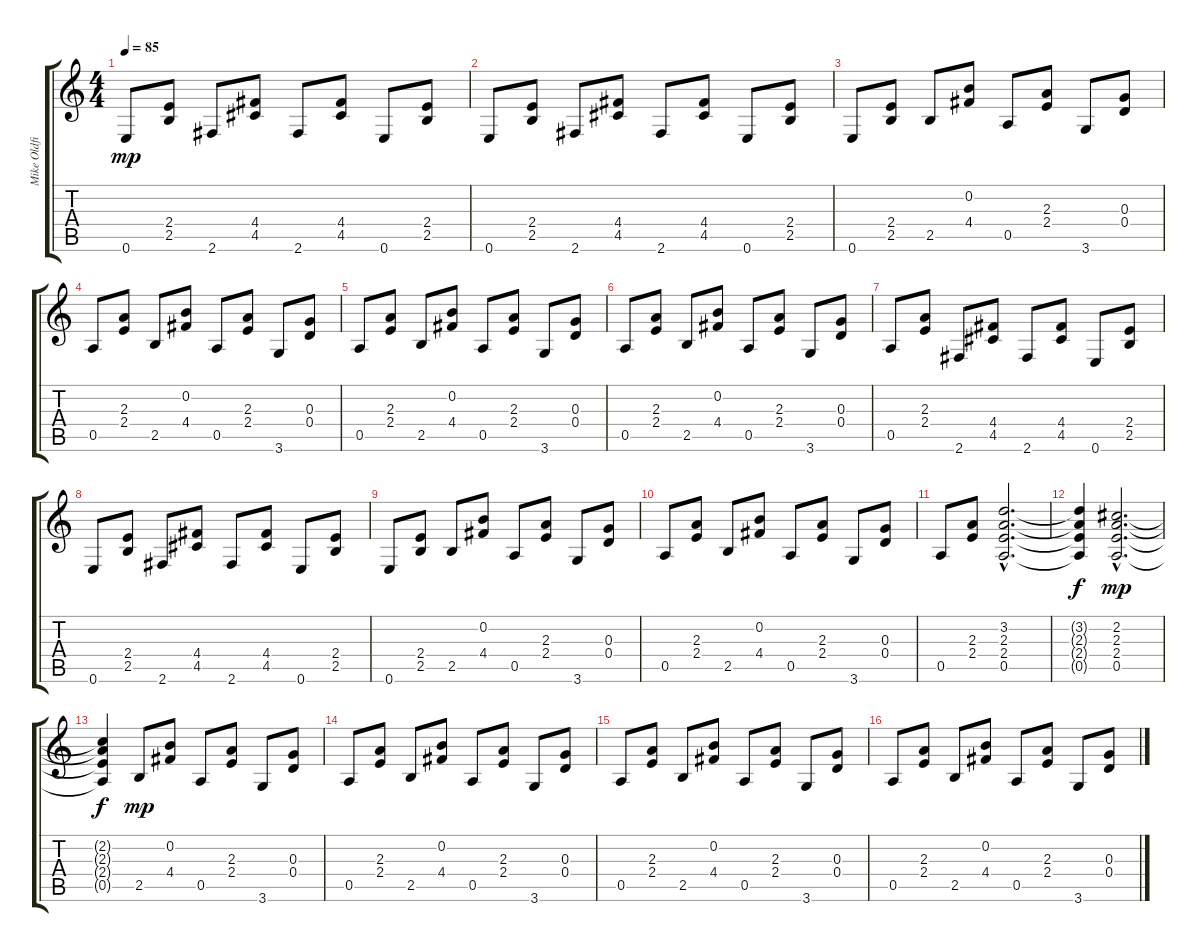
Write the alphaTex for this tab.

\track ("Mike Oldfield" "Mike Oldfi") {instrument acousticguitarnylon}
\staff {score tabs}
\tuning (E4 B3 G3 D3 A2 E2) {hide}
\ts (4 4)
\tempo 85
\clef g2
\ks c
0.6.8{dy mp} (2.4 2.5).8 2.6.8 (4.4 4.5).8 2.6.8 (4.4 4.5).8 0.6.8 (2.4 2.5).8 |
0.6.8 (2.4 2.5).8 2.6.8 (4.4 4.5).8 2.6.8 (4.4 4.5).8 0.6.8 (2.4 2.5).8 |
0.6.8 (2.4 2.5).8 2.5.8 (0.2 4.4).8 0.5.8 (2.3 2.4).8 3.6.8 (0.3 0.4).8 |
0.5.8 (2.3 2.4).8 2.5.8 (0.2 4.4).8 0.5.8 (2.3 2.4).8 3.6.8 (0.3 0.4).8 |
0.5.8 (2.3 2.4).8 2.5.8 (0.2 4.4).8 0.5.8 (2.3 2.4).8 3.6.8 (0.3 0.4).8 |
0.5.8 (2.3 2.4).8 2.5.8 (0.2 4.4).8 0.5.8 (2.3 2.4).8 3.6.8 (0.3 0.4).8 |
0.5.8 (2.3 2.4).8 2.6.8 (4.4 4.5).8 2.6.8 (4.4 4.5).8 0.6.8 (2.4 2.5).8 |
0.6.8 (2.4 2.5).8 2.6.8 (4.4 4.5).8 2.6.8 (4.4 4.5).8 0.6.8 (2.4 2.5).8 |
0.6.8 (2.4 2.5).8 2.5.8 (0.2 4.4).8 0.5.8 (2.3 2.4).8 3.6.8 (0.3 0.4).8 |
0.5.8 (2.3 2.4).8 2.5.8 (0.2 4.4).8 0.5.8 (2.3 2.4).8 3.6.8 (0.3 0.4).8 |
0.5.8 (2.3 2.4).8 (3.2{hac} 2.3{hac} 2.4{hac} 0.5{hac}).2{d} |
(3.2{t} 2.3{t} 2.4{t} 0.5{t}).4{dy f} (2.2{hac} 2.3{hac} 2.4{hac} 0.5{hac}).2{d dy mp} |
(2.2{t} 2.3{t} 2.4{t} 0.5{t}).4{dy f} 2.5.8{dy mp} (0.2 4.4).8 0.5.8 (2.3 2.4).8 3.6.8 (0.3 0.4).8 |
0.5.8 (2.3 2.4).8 2.5.8 (0.2 4.4).8 0.5.8 (2.3 2.4).8 3.6.8 (0.3 0.4).8 |
0.5.8 (2.3 2.4).8 2.5.8 (0.2 4.4).8 0.5.8 (2.3 2.4).8 3.6.8 (0.3 0.4).8 |
0.5.8 (2.3 2.4).8 2.5.8 (0.2 4.4).8 0.5.8 (2.3 2.4).8 3.6.8 (0.3 0.4).8
